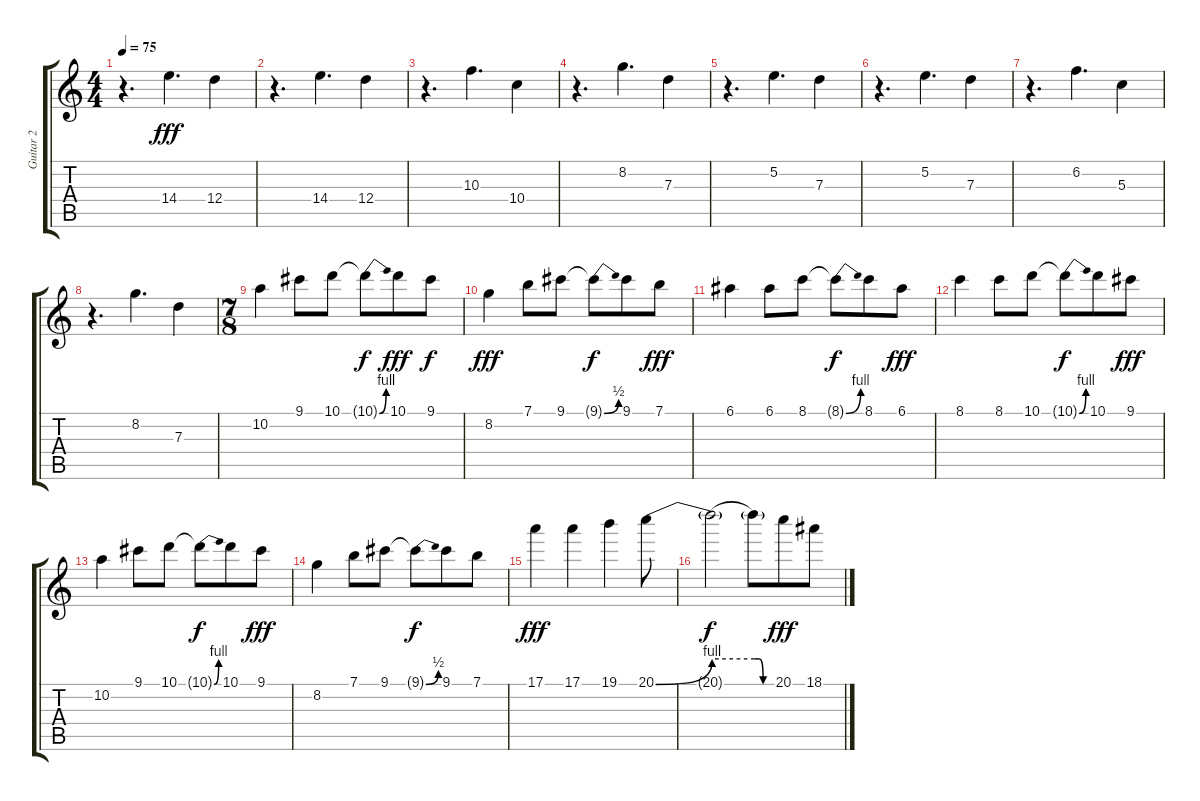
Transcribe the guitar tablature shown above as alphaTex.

\track ("Guitar 2" "Guitar 2") {instrument distortionguitar}
\staff {score tabs}
\tuning (E4 B3 G3 D3 A2 E2) {hide}
\ts (4 4)
\tempo 75
\clef g2
\ks c
r.4{d dy fff} 14.4.4{d} 12.4.4 |
r.4{d} 14.4.4{d} 12.4.4 |
r.4{d} 10.3.4{d} 10.4.4 |
r.4{d} 8.2.4{d} 7.3.4 |
r.4{d} 5.2.4{d} 7.3.4 |
r.4{d} 5.2.4{d} 7.3.4 |
r.4{d} 6.2.4{d} 5.3.4 |
r.4{d} 8.2.4{d} 7.3.4 |
\ts (7 8)
10.2.4 9.1.8 10.1.8 10.1{be (bend 0 0 60 4) t}.8{dy f} 10.1.8{dy fff} 9.1.8{dy f} |
8.2.4{dy fff} 7.1.8 9.1.8 9.1{be (bend 0 0 60 2) t}.8{dy f} 9.1.8 7.1.8{dy fff} |
6.1.4 6.1.8 8.1.8 8.1{be (bend 0 0 60 4) t}.8{dy f} 8.1.8 6.1.8{dy fff} |
8.1.4 8.1.8 10.1.8 10.1{be (bend 0 0 60 4) t}.8{dy f} 10.1.8 9.1.8{dy fff} |
10.2.4 9.1.8 10.1.8 10.1{be (bend 0 0 60 4) t}.8{dy f} 10.1.8 9.1.8{dy fff} |
8.2.4 7.1.8 9.1.8 9.1{be (bend 0 0 60 2) t}.8{dy f} 9.1.8 7.1.8 |
17.1.4{dy fff} 17.1.4 19.1.4 20.1{be (bend 0 0 60 4)}.8 |
20.1{be (hold 0 4 60 4) t}.2{dy f} 20.1{be (custom 0 4 15 4 30 0 60 0) t}.8 20.1.8{dy fff} 18.1.8
